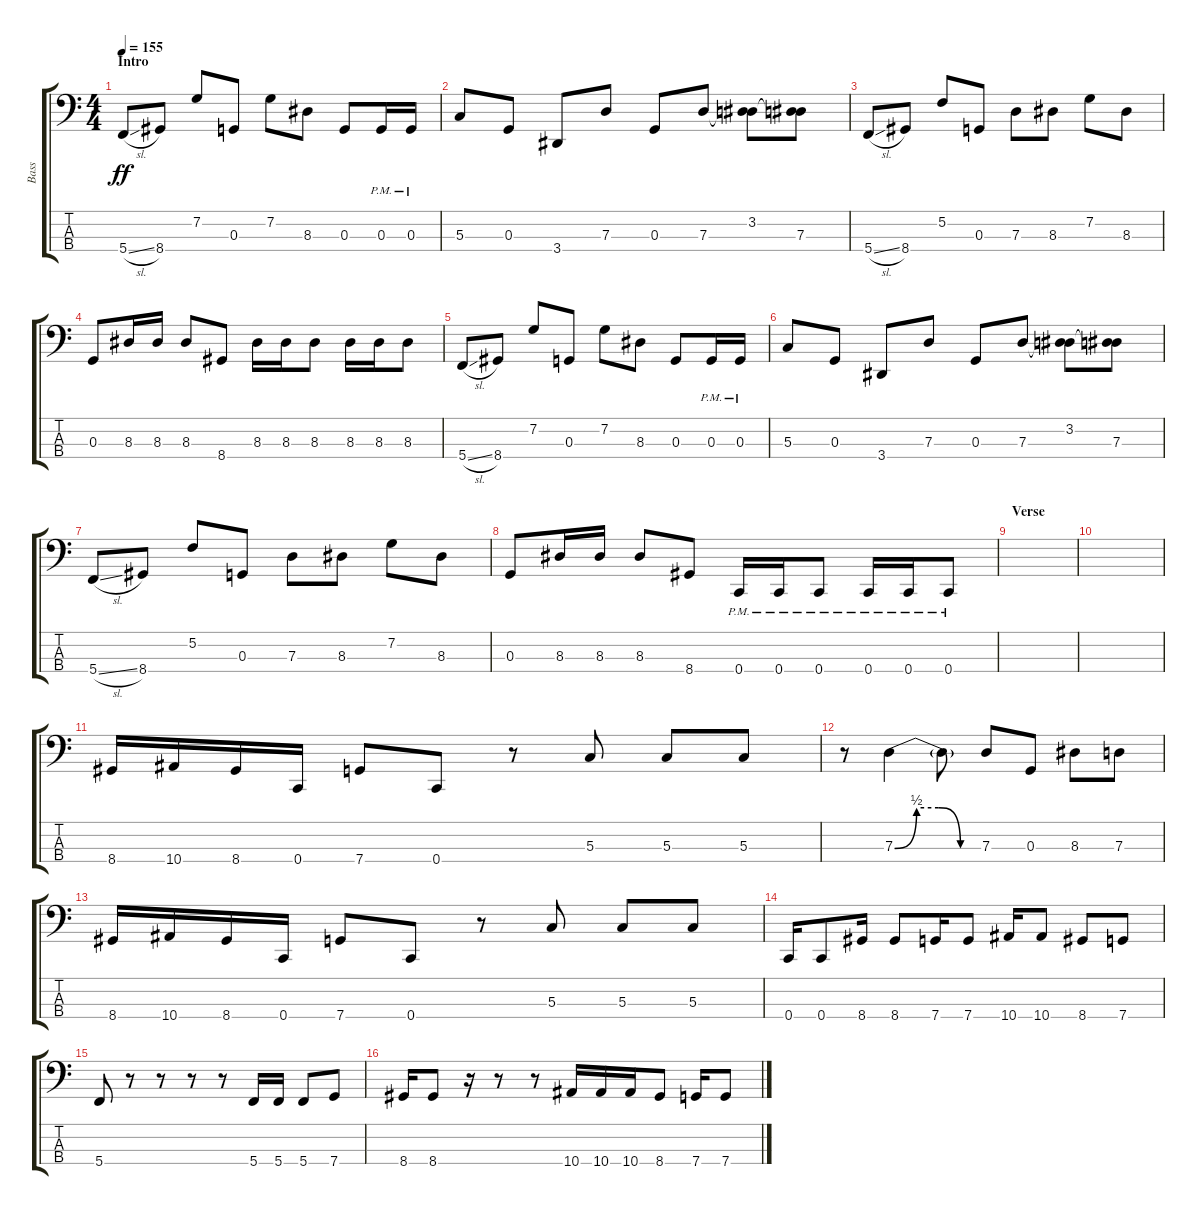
\track ("Bass" "Bass") {instrument electricbassfinger}
\staff {score tabs}
\tuning (F2 C2 G1 C1) {hide}
\ts (4 4)
\section ("" "Intro")
\tempo 155
\clef f4
\ks c
5.4{sl}.8{dy ff instrument electricbassfinger} 8.4.8 7.2.8 0.3.8 7.2.8 8.3.8 0.3.8 0.3{pm}.16 0.3{pm}.16 |
5.3.8 0.3.8 3.4.8 7.3.8 0.3.8 7.3.8 (3.2 7.3{t}).8 (3.2{t} 7.3).8 |
5.4{sl}.8 8.4.8 5.2.8 0.3.8 7.3.8 8.3.8 7.2.8 8.3.8 |
0.3.8 8.3.16 8.3.16 8.3.8 8.4.8 8.3.16 8.3.16 8.3.8 8.3.16 8.3.16 8.3.8 |
5.4{sl}.8 8.4.8 7.2.8 0.3.8 7.2.8 8.3.8 0.3.8 0.3{pm}.16 0.3{pm}.16 |
5.3.8 0.3.8 3.4.8 7.3.8 0.3.8 7.3.8 (3.2 7.3{t}).8 (3.2{t} 7.3).8 |
5.4{sl}.8 8.4.8 5.2.8 0.3.8 7.3.8 8.3.8 7.2.8 8.3.8 |
0.3.8 8.3.16 8.3.16 8.3.8 8.4.8 0.4{pm}.16 0.4{pm}.16 0.4{pm}.8 0.4{pm}.16 0.4{pm}.16 0.4{pm}.8 |
\section ("" "Verse")
|
|
8.4.16 10.4.16 8.4.16 0.4.16 7.4.8 0.4.8 r.8 5.3.8 5.3.8 5.3.8 |
r.8 7.3{be (custom 0 0 15 2 30 2 45 0 60 0)}.4 7.3{t}.8 7.3.8 0.3.8 8.3.8 7.3.8 |
8.4.16 10.4.16 8.4.16 0.4.16 7.4.8 0.4.8 r.8 5.3.8 5.3.8 5.3.8 |
0.4.16 0.4.8 8.4.16 8.4.8 7.4.16 7.4.8 10.4.16 10.4.8 8.4.8 7.4.8 |
5.4.8 r.8 r.8 r.8 r.8 5.4.16 5.4.16 5.4.8 7.4.8 |
8.4.16 8.4.8 r.16 r.8 r.8 10.4.16 10.4.16 10.4.16 8.4.8 7.4.16 7.4.8
